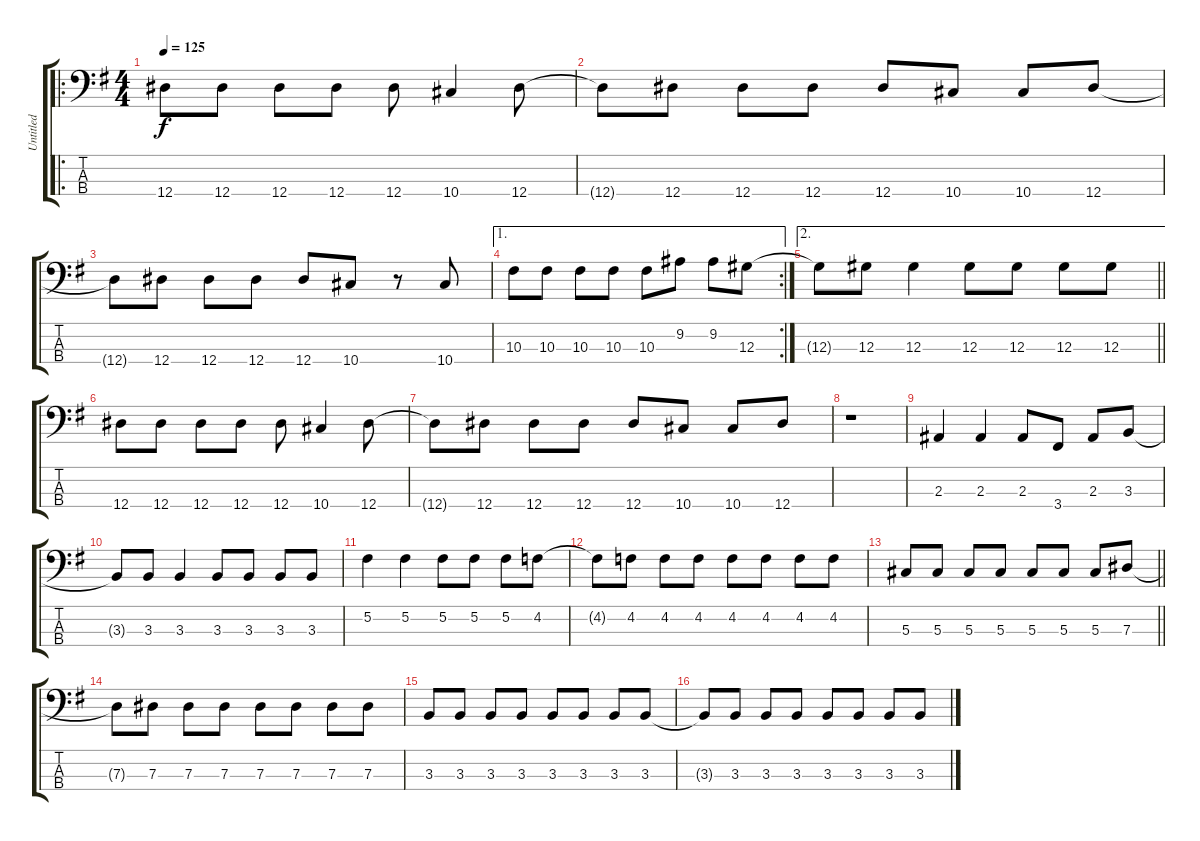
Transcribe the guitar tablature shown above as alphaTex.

\track ("Untitled" "Untitled") {instrument electricbasspick}
\staff {score tabs}
\tuning (Gb2 Db2 Ab1 Eb1) {hide}
\ro
\ts (4 4)
\tempo 125
\clef f4
\ks g
12.4.8{dy f} 12.4.8 12.4.8 12.4.8 12.4.8 10.4.4 12.4.8 |
12.4{t}.8 12.4.8 12.4.8 12.4.8 12.4.8 10.4.8 10.4.8 12.4.8 |
12.4{t}.8 12.4.8 12.4.8 12.4.8 12.4.8 10.4.8 r.8 10.4.8 |
\ae 1
\rc 2
10.3.8 10.3.8 10.3.8 10.3.8 10.3.8 9.2.8 9.2.8 12.3.8 |
\ae 2
\barLineRight lightlight
12.3{t}.8 12.3.8 12.3.4 12.3.8 12.3.8 12.3.8 12.3.8 |
12.4.8 12.4.8 12.4.8 12.4.8 12.4.8 10.4.4 12.4.8 |
12.4{t}.8 12.4.8 12.4.8 12.4.8 12.4.8 10.4.8 10.4.8 12.4.8 |
r.1 |
2.3.4 2.3.4 2.3.8 3.4.8 2.3.8 3.3.8 |
3.3{t}.8 3.3.8 3.3.4 3.3.8 3.3.8 3.3.8 3.3.8 |
5.2.4 5.2.4 5.2.8 5.2.8 5.2.8 4.2.8 |
4.2{t}.8 4.2.8 4.2.8 4.2.8 4.2.8 4.2.8 4.2.8 4.2.8 |
\barLineRight lightlight
5.3.8 5.3.8 5.3.8 5.3.8 5.3.8 5.3.8 5.3.8 7.3.8 |
7.3{t}.8 7.3.8 7.3.8 7.3.8 7.3.8 7.3.8 7.3.8 7.3.8 |
3.3.8 3.3.8 3.3.8 3.3.8 3.3.8 3.3.8 3.3.8 3.3.8 |
3.3{t}.8 3.3.8 3.3.8 3.3.8 3.3.8 3.3.8 3.3.8 3.3.8
